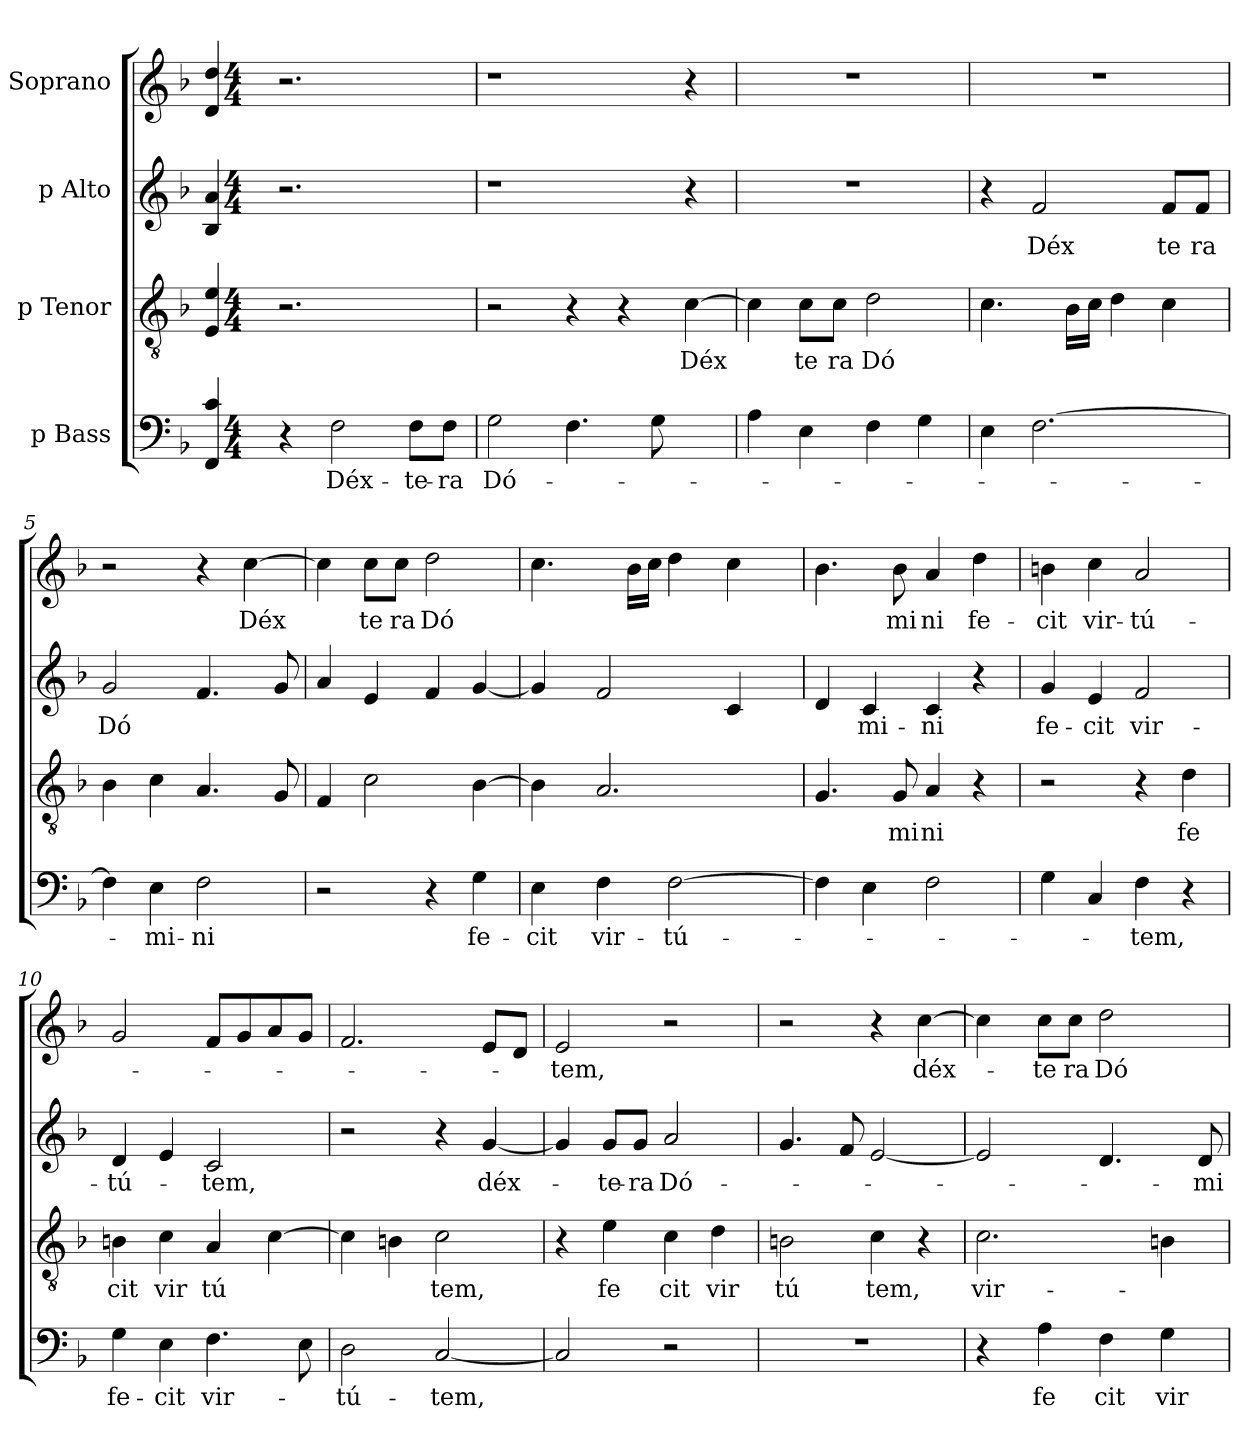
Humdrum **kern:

**kern	**text	**kern	**text	**kern	**text	**kern	**text
*part4	*part4	*part3	*part3	*part2	*part2	*part1	*part1
*staff4	*staff4	*staff3	*staff3	*staff2	*staff2	*staff1	*staff1
*I"p Bass	*	*I"p Tenor	*	*I"p Alto	*	*I"Soprano	*
!!LO:PB:g=z
*stria5	*	*stria5	*	*stria5	*	*stria5	*
*clefF4	*	*clefGv2	*	*clefG2	*	*clefG2	*
*k[b-]	*	*k[b-]	*	*k[b-]	*	*k[b-]	*
*F:	*	*F:	*	*F:	*	*F:	*
=1	=1	=1	=1	=1	=1	=1	=1
4c/ 4FF/	.	4e/ 4E/	.	4a/ 4B-/	.	4dd/ 4d/	.
*M4/4	*	*M4/4	*	*M4/4	*	*M4/4	*
*met(c)	*	*met(c)	*	*met(c)	*	*met(c)	*
4r	.	2.r	.	2.r	.	2.r	.
!	!LO:LY:b:cj	!	!	!	!	!	!
2F\	Déx-	.	.	.	.	.	.
!	!LO:LY:b:cj	!	!	!	!	!	!
8F\L	-te-	4ryy	.	4ryy	.	4ryy	.
!	!LO:LY:b:cj	!	!	!	!	!	!
8F\J	-ra	.	.	.	.	.	.
=2	=2	=2	=2	=2	=2	=2	=2
!	!LO:LY:b:cj	!	!	!	!	!	!
2G\	Dó-	2r	.	1r	.	1r	.
4.F\	.	4r	.	.	.	.	.
.	.	4r	.	.	.	.	.
8G\	.	.	.	.	.	.	.
!	!	!	!LO:LY:b:cj	!	!	!	!
4ryy	.	[>4c\	Déx	4r	.	4r	.
=3	=3	=3	=3	=3	=3	=3	=3
4A\	.	4c\]	.	1r	.	1r	.
!	!	!	!LO:LY:b:cj	!	!	!	!
4E\	.	8c\L	te	.	.	.	.
!	!	!	!LO:LY:b:cj	!	!	!	!
.	.	8c\J	ra	.	.	.	.
!	!	!	!LO:LY:b:cj	!	!	!	!
4F\	.	2d\	Dó	.	.	.	.
4G\	.	.	.	.	.	.	.
=4	=4	=4	=4	=4	=4	=4	=4
4E\	.	4.c\	.	4r	.	1r	.
!	!	!	!	!	!LO:LY:b:cj	!	!
[>2.F\	.	.	.	2f/	Déx	.	.
.	.	16B-\L	.	.	.	.	.
.	.	16c\J	.	.	.	.	.
.	.	4d\	.	.	.	.	.
!	!	!	!	!	!LO:LY:b:cj	!	!
.	.	4c\	.	8f/L	te	.	.
!	!	!	!	!	!LO:LY:b:cj	!	!
.	.	.	.	8f/J	ra	.	.
=5	=5	=5	=5	=5	=5	=5	=5
!	!	!	!	!	!LO:LY:b:cj	!	!
4F\]	.	4B-\	.	2g/	Dó	2r	.
!	!LO:LY:b:cj	!	!	!	!	!	!
4E\	-mi-	4c\	.	.	.	.	.
!	!LO:LY:b:cj	!	!	!	!	!	!
2F\	-ni	4.A/	.	4.f/	.	4r	.
!	!	!	!	!	!	!	!LO:LY:b:cj
.	.	.	.	.	.	[>4cc\	Déx
.	.	8G/	.	8g/	.	.	.
=6	=6	=6	=6	=6	=6	=6	=6
2r	.	4F/	.	4a/	.	4cc\]	.
!	!	!	!	!	!	!	!LO:LY:b:cj
.	.	2c\	.	4e/	.	8cc\L	te
!	!	!	!	!	!	!	!LO:LY:b:cj
.	.	.	.	.	.	8cc\J	ra
!	!	!	!	!	!	!	!LO:LY:b:cj
4r	.	.	.	4f/	.	2dd\	Dó
!	!LO:LY:b:cj	!	!	!	!	!	!
4G\	fe-	[>4B-\	.	[>4g/	.	.	.
!!LO:LB:g=z
=7	=7	=7	=7	=7	=7	=7	=7
!	!LO:LY:b:cj	!	!	!	!	!	!
*	*	*^	*	*	*	*^	*
4E\	-cit	4B-\]	32.ryy	.	4g/]	.	4.cc\	16ryy	.
.	.	.	2ryy	.	.	.	.	.	.
.	.	.	.	.	.	.	.	2...ryy	.
!	!LO:LY:b:cj	!	!	!	!	!	!	!	!
4F\	vir-	2.A/	.	.	2f/	.	.	.	.
.	.	.	.	.	.	.	16b-\L	.	.
.	.	.	.	.	.	.	16cc\J	.	.
!	!LO:LY:b:cj	!	!	!	!	!	!	!	!
[>2F\	-tú-	.	.	.	.	.	4dd\	.	.
.	.	.	4ryy	.	.	.	.	.	.
.	.	.	.	.	4c/	.	4cc\	.	.
.	.	.	8ryy	.	.	.	.	.	.
.	.	.	16ryy	.	.	.	.	.	.
.	.	.	64ryy	.	.	.	.	.	.
*	*	*v	*v	*	*	*	*v	*v	*
=8	=8	=8	=8	=8	=8	=8	=8
4F\]	.	4.G/	.	4d/	.	4.b-\	.
!	!	!	!	!	!LO:LY:b:cj	!	!
4E\	.	.	.	4c/	mi-	.	.
!	!	!	!LO:LY:b:cj	!	!	!	!LO:LY:b:cj
.	.	8G/	mi	.	.	8b-\	mi
!	!	!	!LO:LY:b:cj	!	!LO:LY:b:cj	!	!LO:LY:b:cj
2F\	.	4A/	ni	4c/	-ni	4a/	ni
!	!	!	!	!	!	!	!LO:LY:b:cj
.	.	4r	.	4r	.	4dd\	fe-
=9	=9	=9	=9	=9	=9	=9	=9
!	!	!	!	!	!LO:LY:b:cj	!	!LO:LY:b:cj
4G\	.	2r	.	4g/	fe-	4bn\	-cit
!	!	!	!	!	!LO:LY:b:cj	!	!LO:LY:b:cj
4C/	.	.	.	4e/	-cit	4cc\	vir-
!	!LO:LY:b:cj	!	!	!	!LO:LY:b:cj	!	!LO:LY:b:cj
4F\	-tem,	4r	.	2f/	vir-	2a/	-tú-
!	!	!	!LO:LY:b:cj	!	!	!	!
4r	.	4d\	fe	.	.	.	.
=10	=10	=10	=10	=10	=10	=10	=10
!	!LO:LY:b:cj	!	!LO:LY:b:cj	!	!LO:LY:b:cj	!	!
4G\	fe-	4Bn\	cit	4d/	-tú-	2g/	.
!	!LO:LY:b:cj	!	!LO:LY:b:cj	!	!	!	!
4E\	-cit	4c\	vir	4e/	.	.	.
!	!LO:LY:b	!	!LO:LY:b:cj	!	!LO:LY:b:cj	!	!
4.F\	vir-	4A/	tú	2c/	-tem,	8f/L	.
.	.	.	.	.	.	8g/	.
.	.	[>4c\	.	.	.	8a/	.
8E\	.	.	.	.	.	8g/J	.
=11	=11	=11	=11	=11	=11	=11	=11
!	!LO:LY:b:cj	!	!	!	!	!	!
2D\	-tú-	4c\]	.	2r	.	2.f/	.
.	.	4Bn\	.	.	.	.	.
!	!LO:LY:b:cj	!	!LO:LY:b:cj	!	!	!	!
[<2C/	-tem,	2c\	tem,	4r	.	.	.
!	!	!	!	!	!LO:LY:b:cj	!	!
.	.	.	.	[<4g/	déx-	8e/L	.
.	.	.	.	.	.	8d/J	.
=12	=12	=12	=12	=12	=12	=12	=12
!	!	!	!	!	!	!	!LO:LY:b:cj
2C/]	.	4r	.	4g/]	.	2e/	-tem,
!	!	!	!LO:LY:b:cj	!	!LO:LY:b:cj	!	!
.	.	4e\	fe	8g/L	-te-	.	.
!	!	!	!	!	!LO:LY:b:cj	!	!
.	.	.	.	8g/J	-ra	.	.
!	!	!	!LO:LY:b:cj	!	!LO:LY:b:cj	!	!
2r	.	4c\	cit	2a/	Dó-	2r	.
!	!	!	!LO:LY:b:cj	!	!	!	!
.	.	4d\	vir	.	.	.	.
=13	=13	=13	=13	=13	=13	=13	=13
!	!	!	!LO:LY:b:cj	!	!	!	!
1r	.	2Bn\	tú	4.g/	.	2r	.
.	.	.	.	8f/	.	.	.
!	!	!	!LO:LY:b:cj	!	!	!	!
.	.	4c\	tem,	[>2e/	.	4r	.
!	!	!	!	!	!	!	!LO:LY:b:cj
.	.	4r	.	.	.	[<4cc\	déx-
!!LO:LB:g=z
=14	=14	=14	=14	=14	=14	=14	=14
!	!	!	!LO:LY:b	!	!	!	!
*	*	*	*	*^	*	*^	*
4r	.	2.c\	vir-	2e/]	32ryy	.	4cc\]	64ryy	.
.	.	.	.	.	.	.	.	2ryy	.
.	.	.	.	.	2ryy	.	.	.	.
!	!LO:LY:b:cj	!	!	!	!	!	!	!	!LO:LY:b:cj
4A\	fe	.	.	.	.	.	8cc\L	.	-te
!	!	!	!	!	!	!	!	!	!LO:LY:b:cj
.	.	.	.	.	.	.	8cc\J	.	ra
!	!LO:LY:b:cj	!	!	!	!	!	!	!	!LO:LY:b:cj
4F\	cit	.	.	4.d/	.	.	2dd\	.	Dó-
.	.	.	.	.	.	.	.	4ryy	.
.	.	.	.	.	4...ryy	.	.	.	.
!	!LO:LY:b:cj	!	!	!	!	!	!	!	!
4G\	vir	4Bn\	.	.	.	.	.	.	.
.	.	.	.	.	.	.	.	8...ryy	.
!	!	!	!	!	!	!LO:LY:b:cj	!	!	!
.	.	.	.	8d/	.	-mi	.	.	.
*	*	*	*	*v	*v	*	*	*	*
*	*	*	*	*	*	*v	*v	*
=	=	=	=	=	=	=	=
*-	*-	*-	*-	*-	*-	*-	*-
